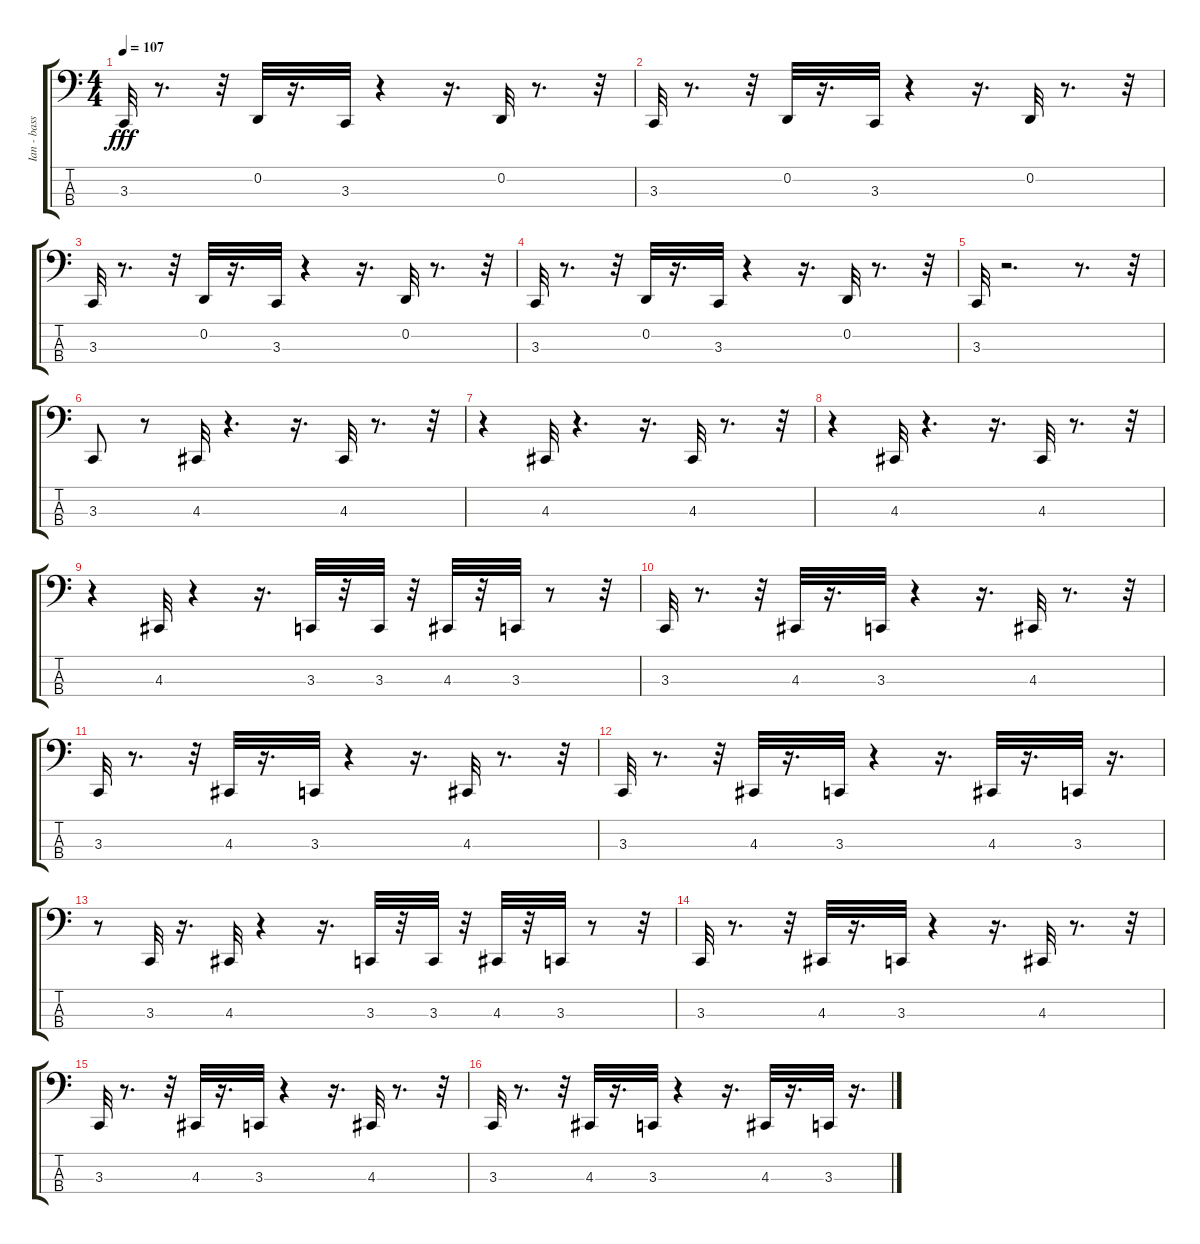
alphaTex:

\track ("Ian - bass/snare/stick" "Ian - bass") {instrument acousticgrandpiano}
\staff {score tabs}
\tuning (G2 D2 A1 E1) {hide}
\ts (4 4)
\tempo 107
\clef f4
\ks c
3.3.32{dy fff} r.8{d} r.32 0.2.32 r.16{d} 3.3.32 r.4 r.16{d} 0.2.32 r.8{d} r.32 |
3.3.32 r.8{d} r.32 0.2.32 r.16{d} 3.3.32 r.4 r.16{d} 0.2.32 r.8{d} r.32 |
3.3.32 r.8{d} r.32 0.2.32 r.16{d} 3.3.32 r.4 r.16{d} 0.2.32 r.8{d} r.32 |
3.3.32 r.8{d} r.32 0.2.32 r.16{d} 3.3.32 r.4 r.16{d} 0.2.32 r.8{d} r.32 |
3.3.32 r.2{d} r.8{d} r.32 |
3.3.8 r.8 4.3.32 r.4{d} r.16{d} 4.3.32 r.8{d} r.32 |
r.4 4.3.32 r.4{d} r.16{d} 4.3.32 r.8{d} r.32 |
r.4 4.3.32 r.4{d} r.16{d} 4.3.32 r.8{d} r.32 |
r.4 4.3.32 r.4 r.16{d} 3.3.32 r.32 3.3.32 r.32 4.3.32 r.32 3.3.32 r.8 r.32 |
3.3.32 r.8{d} r.32 4.3.32 r.16{d} 3.3.32 r.4 r.16{d} 4.3.32 r.8{d} r.32 |
3.3.32 r.8{d} r.32 4.3.32 r.16{d} 3.3.32 r.4 r.16{d} 4.3.32 r.8{d} r.32 |
3.3.32 r.8{d} r.32 4.3.32 r.16{d} 3.3.32 r.4 r.16{d} 4.3.32 r.16{d} 3.3.32 r.16{d} |
r.8 3.3.32 r.16{d} 4.3.32 r.4 r.16{d} 3.3.32 r.32 3.3.32 r.32 4.3.32 r.32 3.3.32 r.8 r.32 |
3.3.32 r.8{d} r.32 4.3.32 r.16{d} 3.3.32 r.4 r.16{d} 4.3.32 r.8{d} r.32 |
3.3.32 r.8{d} r.32 4.3.32 r.16{d} 3.3.32 r.4 r.16{d} 4.3.32 r.8{d} r.32 |
3.3.32 r.8{d} r.32 4.3.32 r.16{d} 3.3.32 r.4 r.16{d} 4.3.32 r.16{d} 3.3.32 r.16{d}
